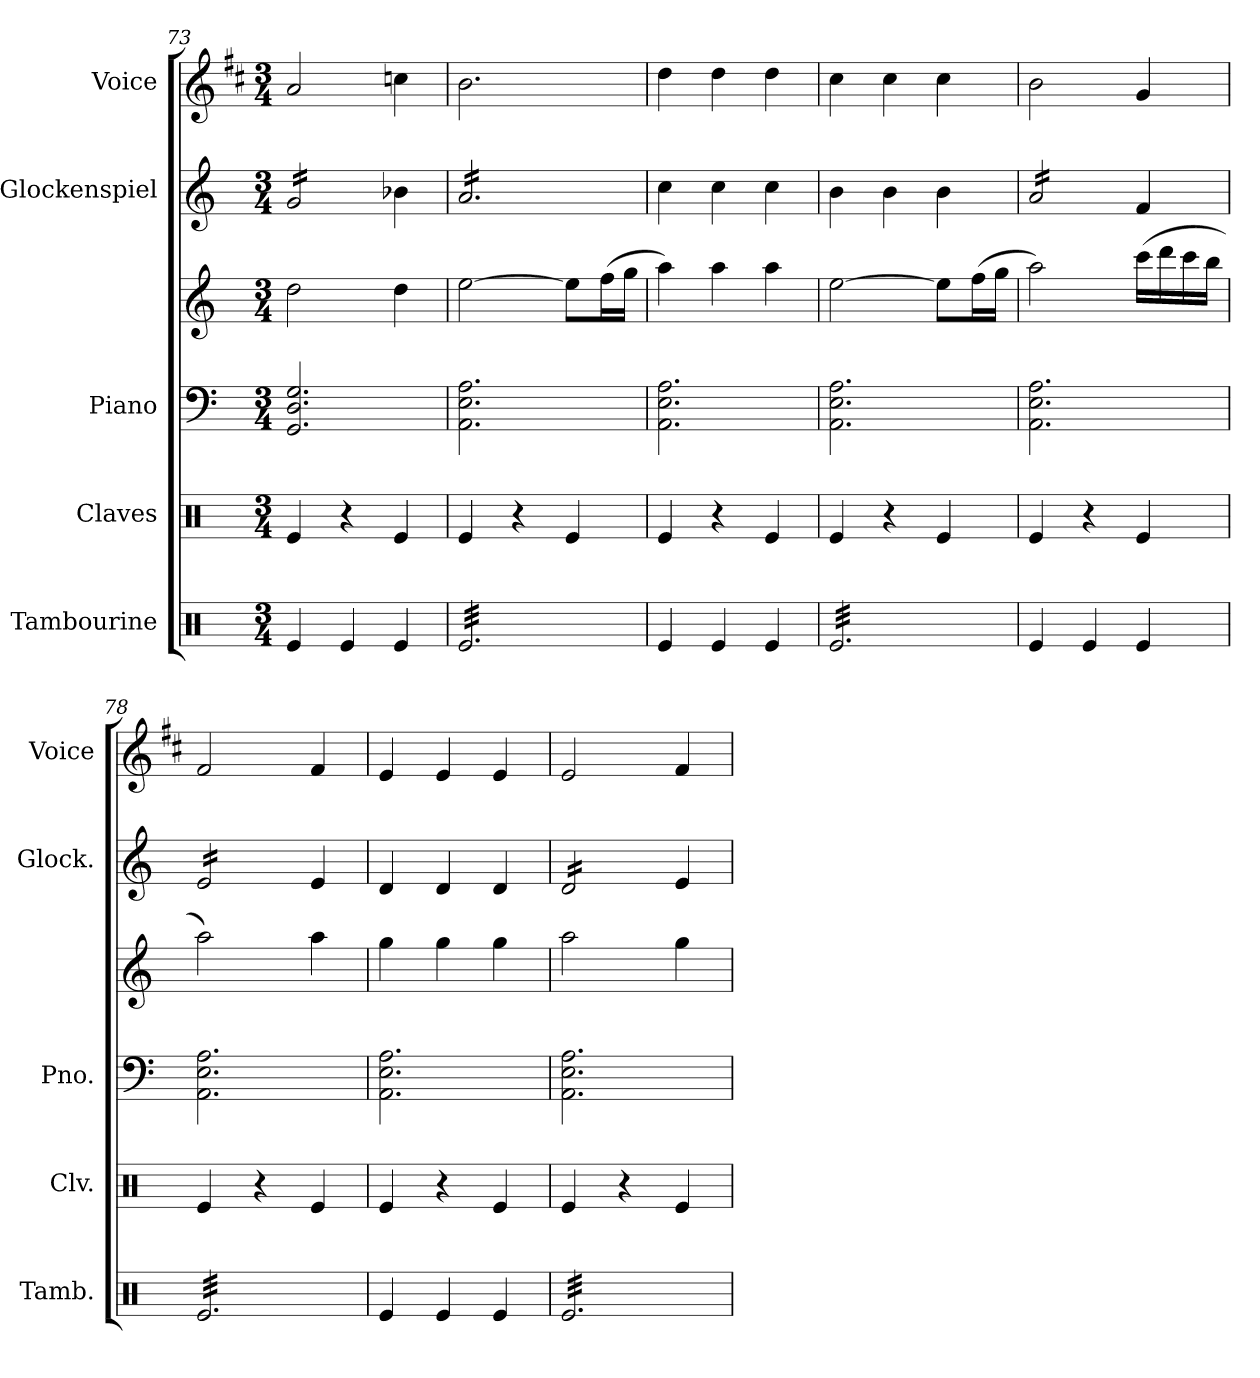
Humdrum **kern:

**kern	**kern	**kern	**kern	**kern	**kern
*part5	*part4	*part3	*part3	*part2	*part1
*staff6	*staff5	*staff4	*staff3	*staff2	*staff1
*I"Tambourine	*I"Claves	*I"Piano	*	*I"Glockenspiel	*I"Voice
*I'Tamb.	*I'Clv.	*I'Pno.	*	*I'Glock.	*I'Voice
*clefX	*clefX	*clefF4	*clefG2	*clefG2	*clefG2
*	*	*	*	*ITrd-14c-24	*ITrd1c2
*k[]	*k[]	*k[]	*k[]	*k[]	*k[]
*C:	*C:	*C:	*C:	*C:	*C:
*M3/4	*M3/4	*M3/4	*M3/4	*M3/4	*M3/4
=73	=73	=73	=73	=73	=73
*	*	*	*	*tremolo	*
4Rei/	4Rei/	2.GGi/ 2.Di 2.Gi	2ddi\	16gggi/LL	2gi/
.	.	.	.	16gggi/	.
.	.	.	.	16gggi/	.
.	.	.	.	16gggi/	.
4Rei/	4r	.	.	16gggi/	.
.	.	.	.	16gggi/	.
.	.	.	.	16gggi/	.
.	.	.	.	16gggi/JJ	.
*	*	*	*	*Xtremolo	*
4Rei/	4Rei/	.	4ddi\	4bbb-Xi\	4b-Xi\
=74	=74	=74	=74	=74	=74
*tremolo	*	*	*	*	*
*	*	*	*	*tremolo	*
32Rei/LLL	4Rei/	2.AAi\ 2.Ei 2.Ai	[2eei\	16aaai/LL	2.ai\
32Rei/	.	.	.	.	.
32Rei/	.	.	.	16aaai/	.
32Rei/	.	.	.	.	.
32Rei/	.	.	.	16aaai/	.
32Rei/	.	.	.	.	.
32Rei/	.	.	.	16aaai/	.
32Rei/	.	.	.	.	.
32Rei/	4r	.	.	16aaai/	.
32Rei/	.	.	.	.	.
32Rei/	.	.	.	16aaai/	.
32Rei/	.	.	.	.	.
32Rei/	.	.	.	16aaai/	.
32Rei/	.	.	.	.	.
32Rei/	.	.	.	16aaai/	.
32Rei/	.	.	.	.	.
32Rei/	4Rei/	.	8eei\L]	16aaai/	.
32Rei/	.	.	.	.	.
32Rei/	.	.	.	16aaai/	.
32Rei/	.	.	.	.	.
32Rei/	.	.	(16ffi\L	16aaai/	.
32Rei/	.	.	.	.	.
32Rei/	.	.	16ggi\JJ	16aaai/JJ	.
*	*	*	*	*Xtremolo	*
32Rei/JJJ	.	.	.	.	.
*Xtremolo	*	*	*	*	*
=75	=75	=75	=75	=75	=75
4Rei/	4Rei/	2.AAi\ 2.Ei 2.Ai	4aai\)	4cccci\	4cci\
4Rei/	4r	.	4aai\	4cccci\	4cci\
4Rei/	4Rei/	.	4aai\	4cccci\	4cci\
!!LO:LB:g=z
=76	=76	=76	=76	=76	=76
*tremolo	*	*	*	*	*
32Rei/LLL	4Rei/	2.AAi\ 2.Ei 2.Ai	[2eei\	4bbbi\	4bi\
32Rei/	.	.	.	.	.
32Rei/	.	.	.	.	.
32Rei/	.	.	.	.	.
32Rei/	.	.	.	.	.
32Rei/	.	.	.	.	.
32Rei/	.	.	.	.	.
32Rei/	.	.	.	.	.
32Rei/	4r	.	.	4bbbi\	4bi\
32Rei/	.	.	.	.	.
32Rei/	.	.	.	.	.
32Rei/	.	.	.	.	.
32Rei/	.	.	.	.	.
32Rei/	.	.	.	.	.
32Rei/	.	.	.	.	.
32Rei/	.	.	.	.	.
32Rei/	4Rei/	.	8eei\L]	4bbbi\	4bi\
32Rei/	.	.	.	.	.
32Rei/	.	.	.	.	.
32Rei/	.	.	.	.	.
32Rei/	.	.	(16ffi\L	.	.
32Rei/	.	.	.	.	.
32Rei/	.	.	16ggi\JJ	.	.
32Rei/JJJ	.	.	.	.	.
*Xtremolo	*	*	*	*	*
=77	=77	=77	=77	=77	=77
*	*	*	*	*tremolo	*
4Rei/	4Rei/	2.AAi\ 2.Ei 2.Ai	2aai\)	16aaai/LL	2ai\
.	.	.	.	16aaai/	.
.	.	.	.	16aaai/	.
.	.	.	.	16aaai/	.
4Rei/	4r	.	.	16aaai/	.
.	.	.	.	16aaai/	.
.	.	.	.	16aaai/	.
.	.	.	.	16aaai/JJ	.
*	*	*	*	*Xtremolo	*
4Rei/	4Rei/	.	(16ccci\LL	4fffi/	4fi/
.	.	.	16dddi\	.	.
.	.	.	16ccci\	.	.
.	.	.	16bbi\JJ	.	.
=78	=78	=78	=78	=78	=78
*tremolo	*	*	*	*	*
*	*	*	*	*tremolo	*
32Rei/LLL	4Rei/	2.AAi\ 2.Ei 2.Ai	2aai\)	16eeei/LL	2ei/
32Rei/	.	.	.	.	.
32Rei/	.	.	.	16eeei/	.
32Rei/	.	.	.	.	.
32Rei/	.	.	.	16eeei/	.
32Rei/	.	.	.	.	.
32Rei/	.	.	.	16eeei/	.
32Rei/	.	.	.	.	.
32Rei/	4r	.	.	16eeei/	.
32Rei/	.	.	.	.	.
32Rei/	.	.	.	16eeei/	.
32Rei/	.	.	.	.	.
32Rei/	.	.	.	16eeei/	.
32Rei/	.	.	.	.	.
32Rei/	.	.	.	16eeei/JJ	.
*	*	*	*	*Xtremolo	*
32Rei/	.	.	.	.	.
32Rei/	4Rei/	.	4aai\	4eeei/	4ei/
32Rei/	.	.	.	.	.
32Rei/	.	.	.	.	.
32Rei/	.	.	.	.	.
32Rei/	.	.	.	.	.
32Rei/	.	.	.	.	.
32Rei/	.	.	.	.	.
32Rei/JJJ	.	.	.	.	.
*Xtremolo	*	*	*	*	*
=79	=79	=79	=79	=79	=79
4Rei/	4Rei/	2.AAi\ 2.Ei 2.Ai	4ggi\	4dddi/	4di/
4Rei/	4r	.	4ggi\	4dddi/	4di/
4Rei/	4Rei/	.	4ggi\	4dddi/	4di/
=80	=80	=80	=80	=80	=80
*tremolo	*	*	*	*	*
*	*	*	*	*tremolo	*
32Rei/LLL	4Rei/	2.AAi\ 2.Ei 2.Ai	2aai\	16dddi/LL	2di/
32Rei/	.	.	.	.	.
32Rei/	.	.	.	16dddi/	.
32Rei/	.	.	.	.	.
32Rei/	.	.	.	16dddi/	.
32Rei/	.	.	.	.	.
32Rei/	.	.	.	16dddi/	.
32Rei/	.	.	.	.	.
32Rei/	4r	.	.	16dddi/	.
32Rei/	.	.	.	.	.
32Rei/	.	.	.	16dddi/	.
32Rei/	.	.	.	.	.
32Rei/	.	.	.	16dddi/	.
32Rei/	.	.	.	.	.
32Rei/	.	.	.	16dddi/JJ	.
*	*	*	*	*Xtremolo	*
32Rei/	.	.	.	.	.
32Rei/	4Rei/	.	4ggi\	4eeei/	4ei/
32Rei/	.	.	.	.	.
32Rei/	.	.	.	.	.
32Rei/	.	.	.	.	.
32Rei/	.	.	.	.	.
32Rei/	.	.	.	.	.
32Rei/	.	.	.	.	.
32Rei/JJJ	.	.	.	.	.
*Xtremolo	*	*	*	*	*
=	=	=	=	=	=
*-	*-	*-	*-	*-	*-
